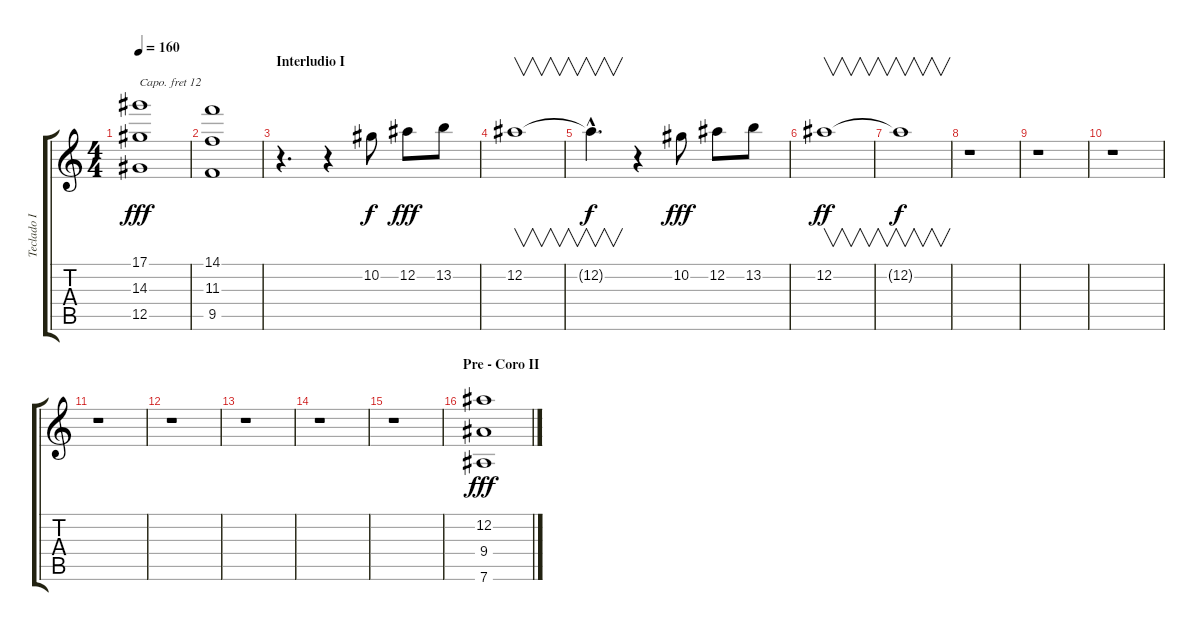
\track ("Teclado I" "Teclado I") {instrument stringensemble1}
\staff {score tabs}
\capo 12
\tuning (Eb4 Bb3 Gb3 Db3 Ab2 Eb2) {hide}
\ts (4 4)
\tempo 160
\clef g2
\ks c
(17.1 14.3 12.5).1{dy fff} |
(14.1 11.3 9.5).1 |
\section ("" "Interludio I")
r.4{d} r.4 10.2.8{dy f volume 9} 12.2.8{dy fff} 13.2.8 |
12.2.1{v} |
12.2{hac t}.4{v d dy f} r.4 10.2.8{dy fff} 12.2.8 13.2.8 |
12.2.1{v dy ff} |
12.2{t}.1{v dy f} |
r.1 |
r.1 |
r.1 |
r.1 |
r.1 |
r.1 |
r.1 |
r.1{volume 12} |
\section ("" "Pre - Coro II")
(12.2 9.4 7.6).1{dy fff volume 12}
